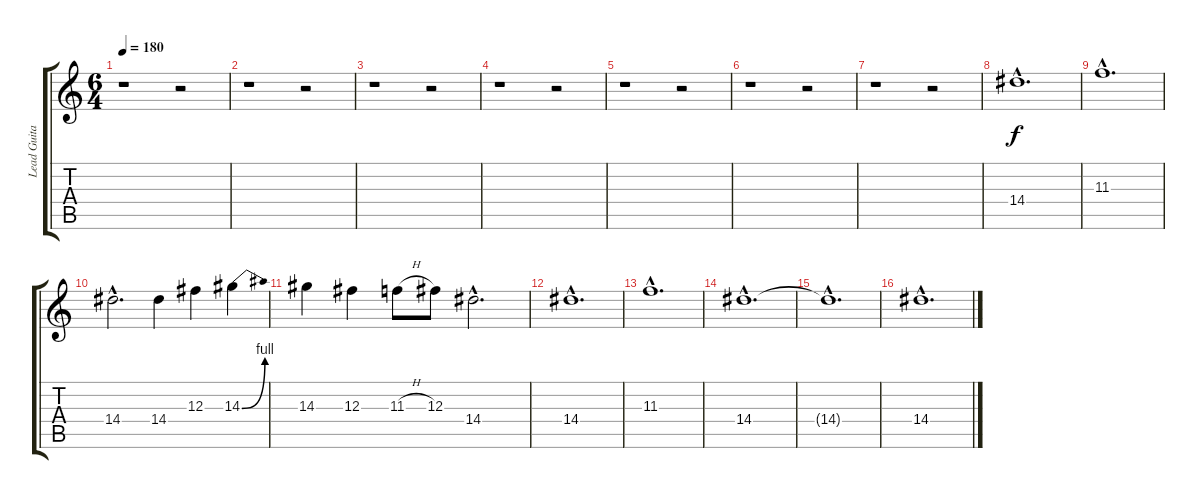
\track ("Lead Guitar" "Lead Guita") {instrument distortionguitar}
\staff {score tabs}
\tuning (Eb4 Bb3 Gb3 Db3 Ab2 Eb2) {hide}
\ts (6 4)
\tempo 180
\clef g2
\ks c
r.1{dy f} r.2 |
r.1 r.2 |
r.1 r.2 |
r.1 r.2 |
r.1 r.2 |
r.1 r.2 |
r.1 r.2 |
14.4{hac}.1{d} |
11.3{hac}.1{d} |
14.4{hac}.2{d} 14.4.4 12.3.4 14.3{be (bend 0 0 60 4)}.4 |
14.3.4 12.3.4 11.3{h}.8 12.3.8 14.4{hac}.2{d} |
14.4{hac}.1{d} |
11.3{hac}.1{d} |
14.4{hac}.1{d} |
14.4{hac t}.1{d} |
14.4{hac}.1{d}
